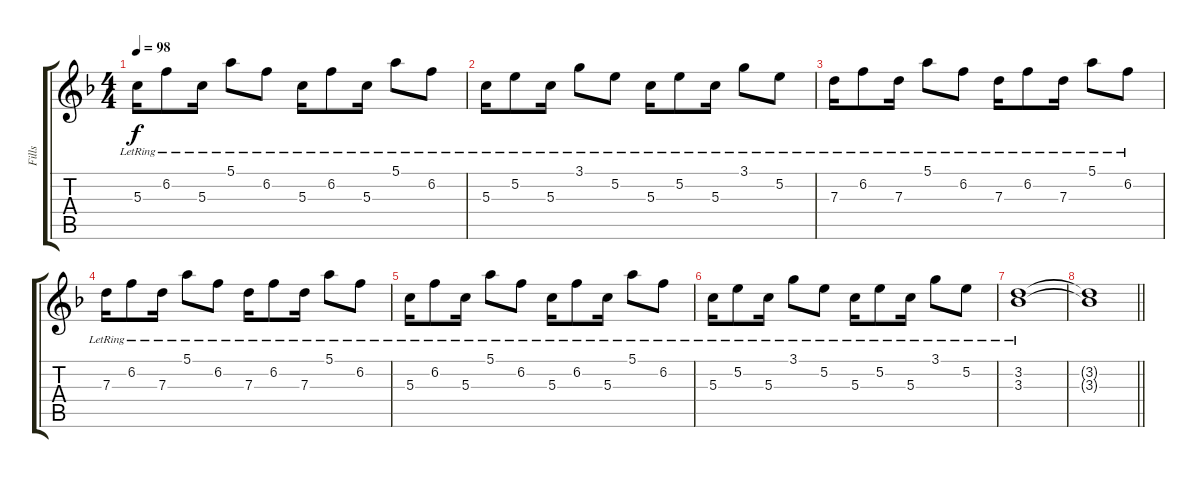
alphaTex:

\track ("Fills" "Fills") {instrument overdrivenguitar}
\staff {score tabs}
\tuning (E4 B3 G3 D3 A2 D2) {hide}
\ts (4 4)
\tempo 98
\clef g2
\ks f
5.3{lr}.16{dy f} 6.2{lr}.8 5.3{lr}.16 5.1{lr}.8 6.2{lr}.8 5.3{lr}.16 6.2{lr}.8 5.3{lr}.16 5.1{lr}.8 6.2{lr}.8 |
5.3{lr}.16 5.2{lr}.8 5.3{lr}.16 3.1{lr}.8 5.2{lr}.8 5.3{lr}.16 5.2{lr}.8 5.3{lr}.16 3.1{lr}.8 5.2{lr}.8 |
7.3{lr}.16 6.2{lr}.8 7.3{lr}.16 5.1{lr}.8 6.2{lr}.8 7.3{lr}.16 6.2{lr}.8 7.3{lr}.16 5.1{lr}.8 6.2{lr}.8 |
7.3{lr}.16 6.2{lr}.8 7.3{lr}.16 5.1{lr}.8 6.2{lr}.8 7.3{lr}.16 6.2{lr}.8 7.3{lr}.16 5.1{lr}.8 6.2{lr}.8 |
5.3{lr}.16 6.2{lr}.8 5.3{lr}.16 5.1{lr}.8 6.2{lr}.8 5.3{lr}.16 6.2{lr}.8 5.3{lr}.16 5.1{lr}.8 6.2{lr}.8 |
5.3{lr}.16 5.2{lr}.8 5.3{lr}.16 3.1{lr}.8 5.2{lr}.8 5.3{lr}.16 5.2{lr}.8 5.3{lr}.16 3.1{lr}.8 5.2{lr}.8 |
(3.2{lr} 3.3{lr}).1 |
\barLineRight lightlight
(3.2{t} 3.3{t}).1
